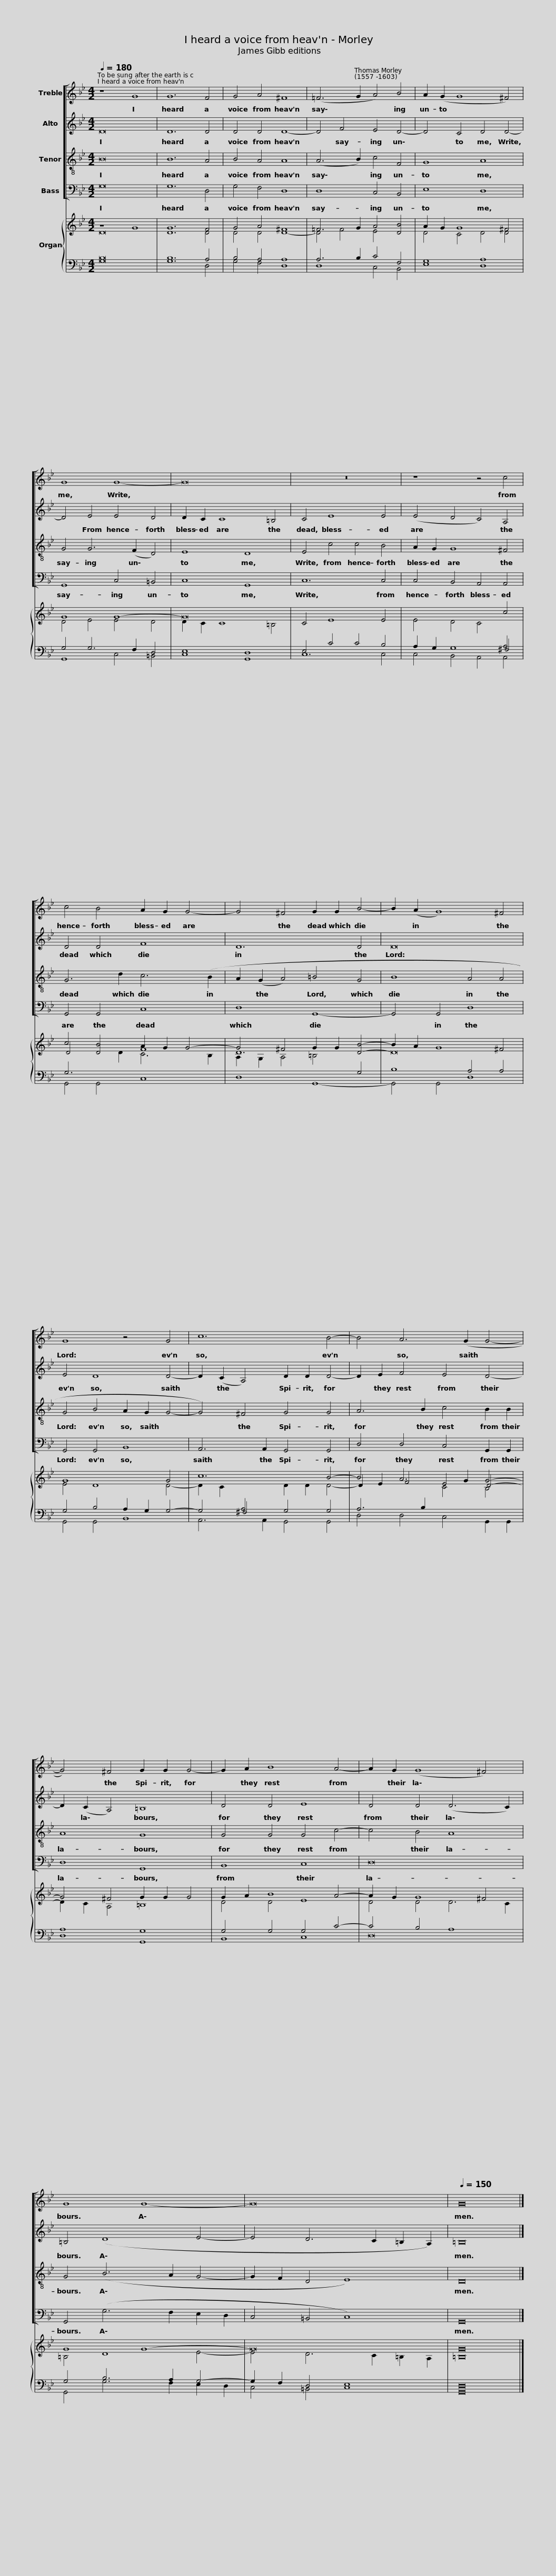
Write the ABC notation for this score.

X:1
%%score [ 1 2 3 4 ] { ( 5 6 ) | ( 7 8 ) }
L:1/8
Q:1/4=180
M:4/2
I:linebreak $
K:Bb
V:1 treble
V:2 treble
V:3 treble-8
V:4 bass
V:5 treble
V:6 treble
V:7 bass
V:8 bass
V:1
 z8 G8 | G12 F4 | G4 A4 ^F8 | (!courtesy!=F6 G2 A4) B4 |$ A2 (G2 G8 ^F4) | %5
 G8 G8- | G16 |$ z16 | z8 z4 c4 | c4 B4 A2 G2 G4- |$ %10
 G4 ^F4 G2 G2 B4- | B2 (A2 G8) ^F4 | G8 z4 G4 |$ c12 B4- |$ B4 A6 (G2 G4- | %15
 G4) ^F4 G2 G2 G4- | G2 A2 B8 A4- |$ A2 G2 (G8 ^F4) | G8 G8-[Q:1/4=175][Q:1/4=168] |[Q:1/4=164] G16[Q:1/4=159][Q:1/4=154][Q:1/4=152][Q:1/4=150] | %20
[Q:1/4=150] G16 |] %21
V:2
 D16 | D12 D4 | D4 D4 D8- | D4 F4 E4 D4- |$ D4 C4 D4 D4- | %5
 D4 E4 E4 D4 | D2 C2 C8 =B,4 |$ C4 E8 E4 | (E4 D4 C4) A,4 | D4 D4 F8 |$ %10
 D12 D4 | D16 | E4 D8 D4- |$ D2 (C2 A,4) D2 D2 D4- |$ D2 E2 F4 E4 D4- | %15
 D2 (C2 A,4) =B,8 | D4 D4 E8 |$ D4 D4 (D6 C2) | =B,4 (D8 E4- | E4 D6 C2 =B,2 A,2) | %20
 =B,16 |] %21
V:3
 B16 | B12 A4 | B4 A4 A8 | (A6 B2) c4 F4- |$ G8 A8 | %5
 G4 G6 (F2 D4) | E8 D8 |$ E4 c4 c4 B4 | A2 G2 G8 ^F4 | G6 d2 c6 (B2 |$ %10
 A2 (G2 A4) =B4 G4 | B8 A4 A4 | G4 B4 A2 G2 G4- |$ G4) ^F4 G4 G4 |$ A6 B2 c4 B2 B2 | %15
 A8 G8 | G4 G4 G4 c4- |$ c4 B4 A8 | G4 (B6 A2 G4- | G2 F2 D4 E8) | %20
 D16 |] %21
V:4
 G,16 | G,12 D,4 | G,4 F,4 D,8 | D,8 C,4 B,,4 |$ E,8 D,8 | %5
 G,,8 C,4 =B,,4 | C,8 G,,8 |$ C,12 C,4 | C,4 B,,4 A,,4 A,,4 | G,,4 G,,4 C,8 |$ %10
 D,8 G,,8- | G,,4 G,,4 D,8 | G,,4 G,,4 B,,8 |$ A,,6 A,,2 G,,4 G,,4 |$ D,4 D,4 C,4 G,,2 G,,2 | %15
 D,8 G,,8 | B,,8 C,8 |$ D,16 | G,,4 (G,6 F,2 E,2 D,2 | C,4 =B,,4 C,8) | %20
 G,,16 |] %21
V:5
 z8 G8 | G12 F4 | G4 A4 ^F8 | !courtesy!=F6 G2 A4 [DB]4 |$ A2 G2 G8 ^F4 | %5
 G8 G8- | G16 |$ C4 E8 E4 | x8 x4 c4 | c4 [DB]4 A2 G2 G4- |$ %10
 G4 ^F4 G2 G2 [DB]4- | B2 A2 G8 ^F4 | G8 x4 G4 |$ c12 B4- |$ B4 A6 G2 G4- | %15
 G4 ^F4 G2 G2 G4 | G2 A2 B8 A4- |$ A2 G2 G8 ^F4 | G8 G8- | G16 | %20
 G16 |] %21
V:6
 D16 | D12 D4 | D4 D4 D8- | D4 F4 E4 x4 |$ D4 C4 D4 D4 | %5
 D4 E4 E4 D4 | D2 C2 C8 =B,4 |$ x4 x4 x4 x4 | E4 D4 C4[I:staff +1] A,4 |[I:staff -1] D4 x4 F8 |$ %10
 D12 x4 | D16 | E4 D8 D4- |$ D2 C2[I:staff +1] A,4[I:staff -1] D2 D2 D4- |$ D2 E2 F4 E4 D4- | %15
 D2 C2 A,4 =B,8 | D4 D4 E8 |$ D4 D4 D6 C2 | =B,4 D8 E4- | E4 D6 C2 =B,2 A,2 | %20
 =B,16 |] %21
V:7
 B,16 | B,12 A,4 | B,4 A,4 A,8 | A,6 B,2 C4 F,4 |$ G,8 A,8 | %5
 G,4 G,6 F,2 D,4 | E,8 D,8 |$ E,4 C4 C4 B,4 | A,2 G,2 G,8 ^F,4 | G,6[I:staff -1] D2 C6 B,2 |$ %10
 A,2 G,2 A,4 =B,4[I:staff +1] G,4 | B,8 A,4 A,4 | G,4 B,4 A,2 G,2 G,4- |$ G,4 ^F,4 G,4 G,4 |$ A,6 B,2[I:staff -1] C4 B,4 | %15
[I:staff +1] A,8 G,8 | G,4 G,4 G,4 C4- |$ C4 B,4 A,8 | G,4 B,6 A,2 G,4- | G,2 F,2 D,4 E,8 | %20
 D,16 |] %21
V:8
 G,16 | G,12 D,4 | G,4 F,4 D,8 | D,8 C,4 B,,4 |$ E,8 D,8 | %5
 G,,8 C,4 =B,,4 | C,8 G,,8 |$ C,12 C,4 | C,4 B,,4 A,,4 A,,4 | G,,4 G,,4 C,8 |$ %10
 D,8 G,,8- | G,,4 G,,4 D,8 | G,,4 G,,4 B,,8 |$ A,,6 A,,2 G,,4 G,,4 |$ D,4 D,4 C,4 G,,2 G,,2 | %15
 D,8 G,,8 | B,,8 C,8 |$ D,16 | G,,4 G,6 F,2 E,2 D,2 | C,4 =B,,4 C,8 | %20
 G,,16 |] %21
